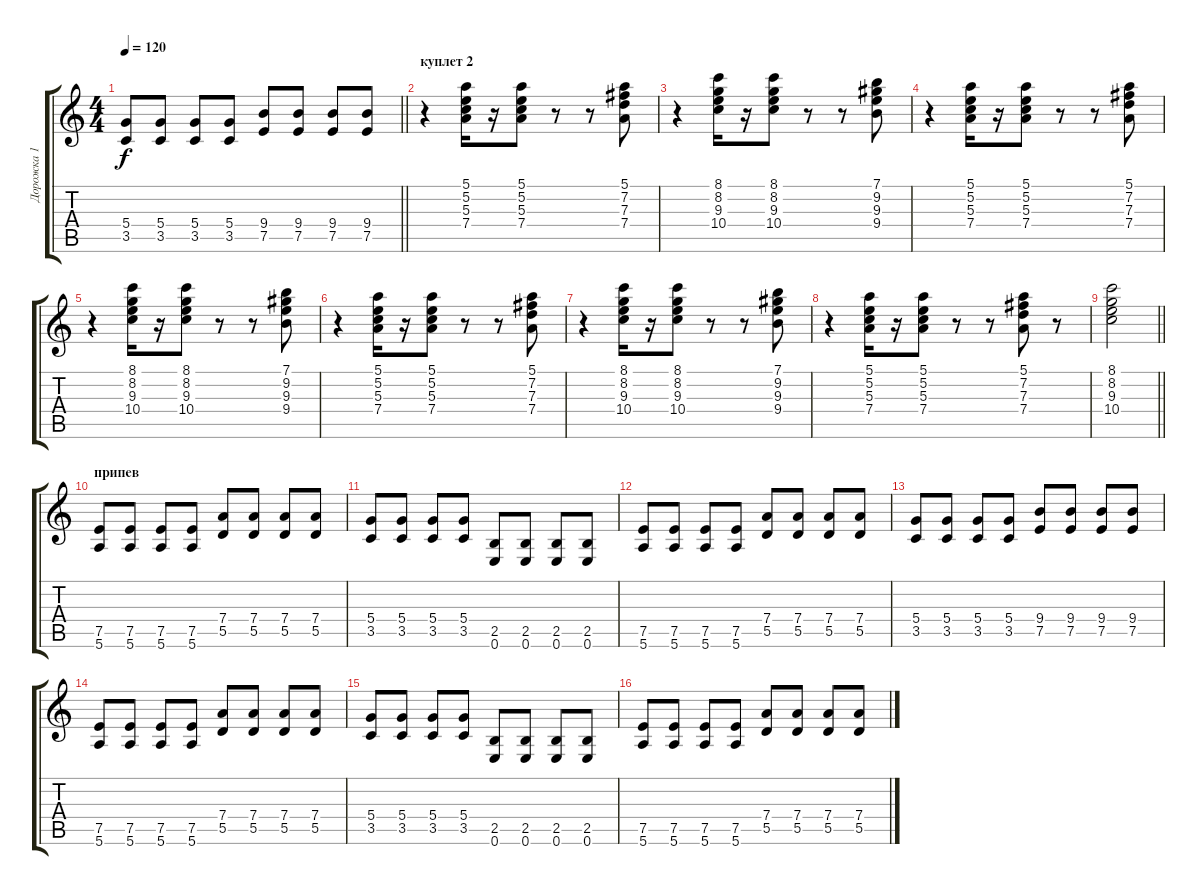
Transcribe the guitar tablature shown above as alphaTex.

\track ("Дорожка 1" "Дорожка 1") {instrument electricguitarclean}
\staff {score tabs}
\tuning (E4 B3 G3 D3 A2 E2) {hide}
\ts (4 4)
\tempo 120
\clef g2
\barLineRight lightlight
\ks c
(5.4 3.5).8{dy f} (5.4 3.5).8 (5.4 3.5).8 (5.4 3.5).8 (9.4 7.5).8 (9.4 7.5).8 (9.4 7.5).8 (9.4 7.5).8 |
\section ("" "куплет 2")
r.4{instrument electricguitarclean} (5.1 5.2 5.3 7.4).16 r.16 (5.1 5.2 5.3 7.4).8 r.8 r.8 (5.1 7.2 7.3 7.4).8 |
r.4 (8.1 8.2 9.3 10.4).16 r.16 (8.1 8.2 9.3 10.4).8 r.8 r.8 (7.1 9.2 9.3 9.4).8 |
r.4 (5.1 5.2 5.3 7.4).16 r.16 (5.1 5.2 5.3 7.4).8 r.8 r.8 (5.1 7.2 7.3 7.4).8 |
r.4 (8.1 8.2 9.3 10.4).16 r.16 (8.1 8.2 9.3 10.4).8 r.8 r.8 (7.1 9.2 9.3 9.4).8 |
r.4 (5.1 5.2 5.3 7.4).16 r.16 (5.1 5.2 5.3 7.4).8 r.8 r.8 (5.1 7.2 7.3 7.4).8 |
r.4 (8.1 8.2 9.3 10.4).16 r.16 (8.1 8.2 9.3 10.4).8 r.8 r.8 (7.1 9.2 9.3 9.4).8 |
r.4 (5.1 5.2 5.3 7.4).16 r.16 (5.1 5.2 5.3 7.4).8 r.8 r.8 (5.1 7.2 7.3 7.4).8 r.8 |
\barLineRight lightlight
(8.1 8.2 9.3 10.4).2 |
\section ("" "припев")
(7.5 5.6).8{instrument distortionguitar} (7.5 5.6).8 (7.5 5.6).8 (7.5 5.6).8 (7.4 5.5).8 (7.4 5.5).8 (7.4 5.5).8 (7.4 5.5).8 |
(5.4 3.5).8 (5.4 3.5).8 (5.4 3.5).8 (5.4 3.5).8 (2.5 0.6).8 (2.5 0.6).8 (2.5 0.6).8 (2.5 0.6).8 |
(7.5 5.6).8{instrument distortionguitar} (7.5 5.6).8 (7.5 5.6).8 (7.5 5.6).8 (7.4 5.5).8 (7.4 5.5).8 (7.4 5.5).8 (7.4 5.5).8 |
(5.4 3.5).8 (5.4 3.5).8 (5.4 3.5).8 (5.4 3.5).8 (9.4 7.5).8 (9.4 7.5).8 (9.4 7.5).8 (9.4 7.5).8 |
(7.5 5.6).8{instrument distortionguitar} (7.5 5.6).8 (7.5 5.6).8 (7.5 5.6).8 (7.4 5.5).8 (7.4 5.5).8 (7.4 5.5).8 (7.4 5.5).8 |
(5.4 3.5).8 (5.4 3.5).8 (5.4 3.5).8 (5.4 3.5).8 (2.5 0.6).8 (2.5 0.6).8 (2.5 0.6).8 (2.5 0.6).8 |
(7.5 5.6).8{instrument distortionguitar} (7.5 5.6).8 (7.5 5.6).8 (7.5 5.6).8 (7.4 5.5).8 (7.4 5.5).8 (7.4 5.5).8 (7.4 5.5).8
